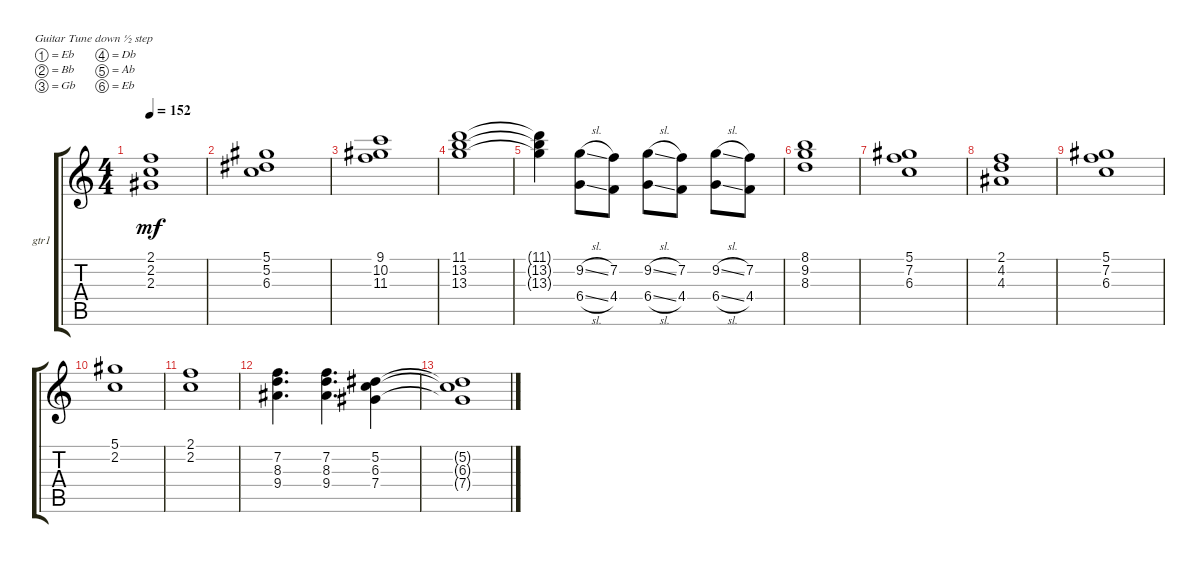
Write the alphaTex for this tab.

\defaultSystemsLayout 4
\bracketExtendMode groupsimilarinstruments
\firstSystemTrackNameOrientation horizontal
\otherSystemsTrackNameOrientation horizontal
\track ("Lead guitar" "gtr1") {instrument electricguitarclean}
\staff {score tabs}
\tuning (Eb4 Bb3 Gb3 Db3 Ab2 Eb2)
\ts (4 4)
\tempo 152
\clef g2
\ks c
(2.1 2.2 2.3).1{dy mf} |
(5.1 5.2 6.3).1 |
(9.1 10.2 11.3).1 |
(13.3 13.2 11.1).1 |
(13.3{t} 13.2{t} 11.1{t}).4 (6.4{sl} 9.2{sl}).8 (4.4 7.2).8 (6.4{sl} 9.2{sl}).8 (4.4 7.2).8 (6.4{sl} 9.2{sl}).8 (4.4 7.2).8 |
(8.3 9.2 8.1).1 |
(6.3 7.2 5.1).1 |
(4.3 4.2 2.1).1 |
(5.1 6.3 7.2).1 |
(2.2 5.1).1 |
(2.2 2.1).1 |
(9.4 8.3 7.2).4{d} (7.2 8.3 9.4).4{d} (7.4 6.3 5.2).4 |
(7.4{t} 6.3{t} 5.2{t}).1
